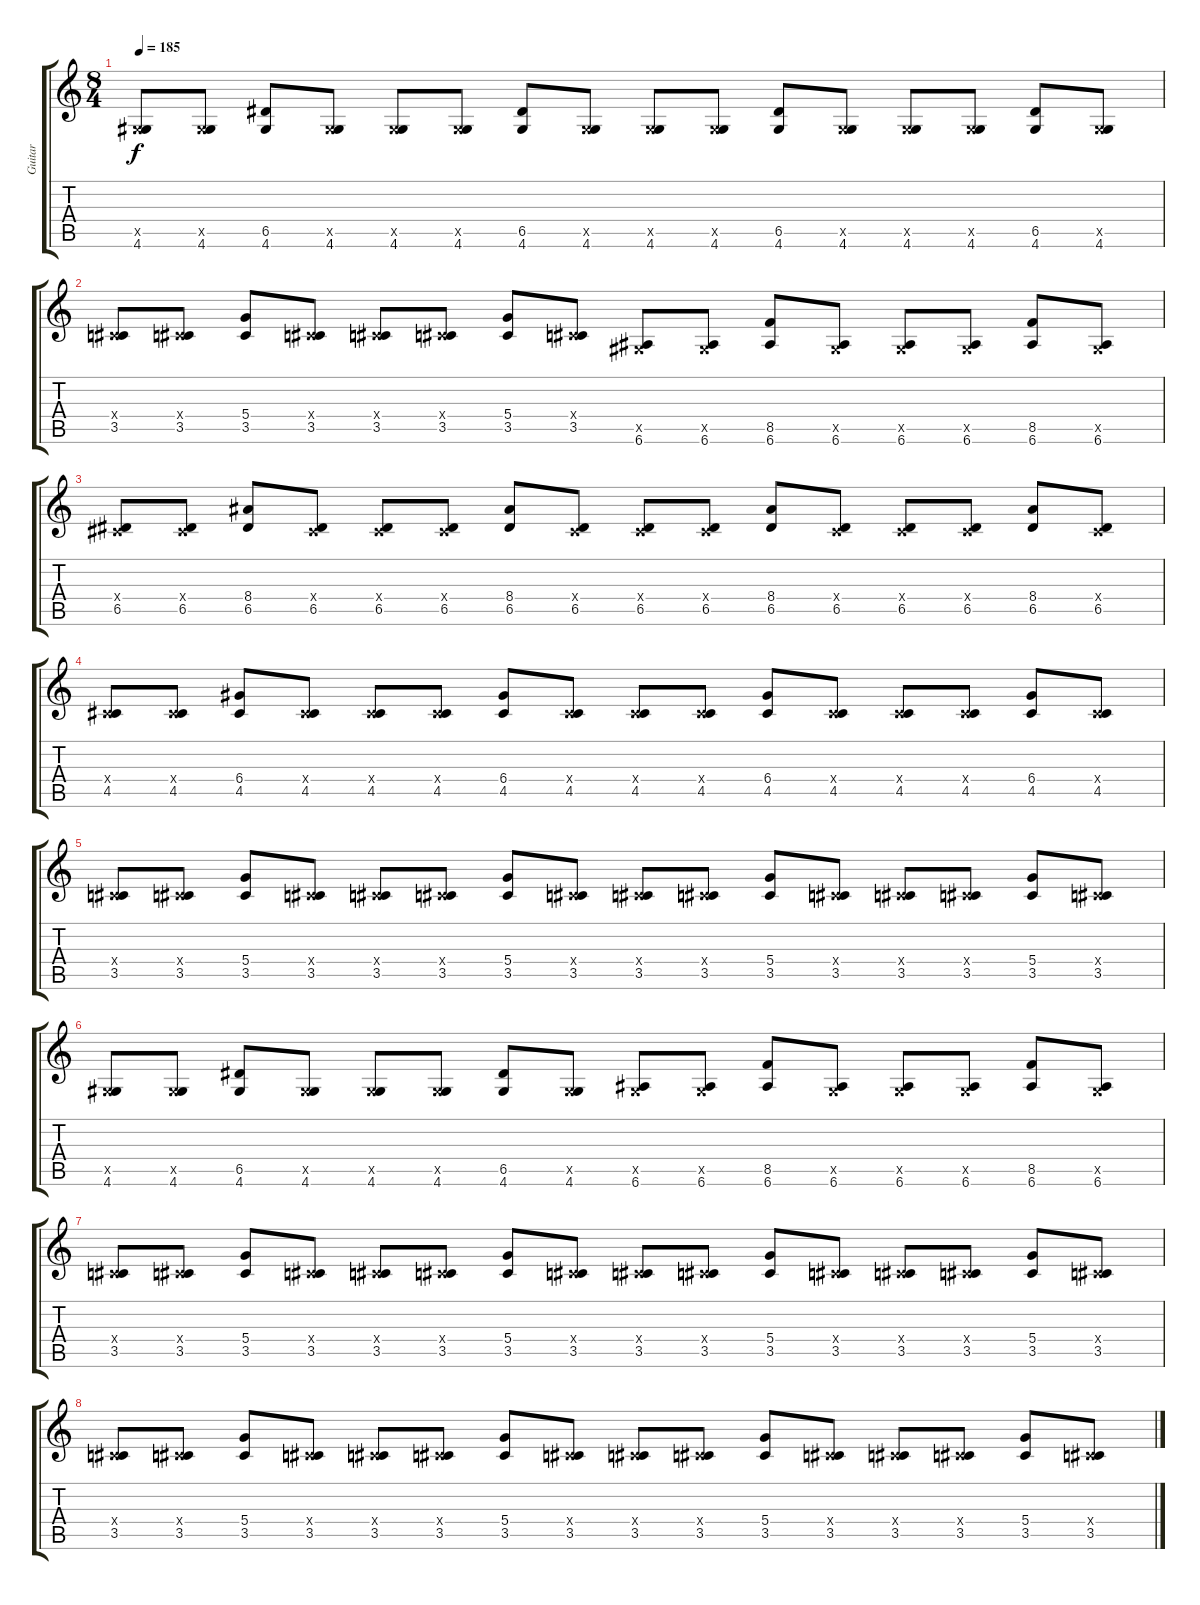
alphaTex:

\track ("Guitar" "Guitar") {instrument overdrivenguitar}
\staff {score tabs}
\tuning (E4 B3 G3 D3 A2 E2) {hide}
\ts (8 4)
\tempo 185
\clef g2
\ks c
(-1.5{x} 4.6).8{dy f} (-1.5{x} 4.6).8 (6.5 4.6).8 (-1.5{x} 4.6).8 (-1.5{x} 4.6).8 (-1.5{x} 4.6).8 (6.5 4.6).8 (-1.5{x} 4.6).8 (-1.5{x} 4.6).8 (-1.5{x} 4.6).8 (6.5 4.6).8 (-1.5{x} 4.6).8 (-1.5{x} 4.6).8 (-1.5{x} 4.6).8 (6.5 4.6).8 (-1.5{x} 4.6).8 |
(-1.4{x} 3.5).8 (-1.4{x} 3.5).8 (5.4 3.5).8 (-1.4{x} 3.5).8 (-1.4{x} 3.5).8 (-1.4{x} 3.5).8 (5.4 3.5).8 (-1.4{x} 3.5).8 (-1.5{x} 6.6).8 (-1.5{x} 6.6).8 (8.5 6.6).8 (-1.5{x} 6.6).8 (-1.5{x} 6.6).8 (-1.5{x} 6.6).8 (8.5 6.6).8 (-1.5{x} 6.6).8 |
(-1.4{x} 6.5).8 (-1.4{x} 6.5).8 (8.4 6.5).8 (-1.4{x} 6.5).8 (-1.4{x} 6.5).8 (-1.4{x} 6.5).8 (8.4 6.5).8 (-1.4{x} 6.5).8 (-1.4{x} 6.5).8 (-1.4{x} 6.5).8 (8.4 6.5).8 (-1.4{x} 6.5).8 (-1.4{x} 6.5).8 (-1.4{x} 6.5).8 (8.4 6.5).8 (-1.4{x} 6.5).8 |
(-1.4{x} 4.5).8 (-1.4{x} 4.5).8 (6.4 4.5).8 (-1.4{x} 4.5).8 (-1.4{x} 4.5).8 (-1.4{x} 4.5).8 (6.4 4.5).8 (-1.4{x} 4.5).8 (-1.4{x} 4.5).8 (-1.4{x} 4.5).8 (6.4 4.5).8 (-1.4{x} 4.5).8 (-1.4{x} 4.5).8 (-1.4{x} 4.5).8 (6.4 4.5).8 (-1.4{x} 4.5).8 |
(-1.4{x} 3.5).8 (-1.4{x} 3.5).8 (5.4 3.5).8 (-1.4{x} 3.5).8 (-1.4{x} 3.5).8 (-1.4{x} 3.5).8 (5.4 3.5).8 (-1.4{x} 3.5).8 (-1.4{x} 3.5).8 (-1.4{x} 3.5).8 (5.4 3.5).8 (-1.4{x} 3.5).8 (-1.4{x} 3.5).8 (-1.4{x} 3.5).8 (5.4 3.5).8 (-1.4{x} 3.5).8 |
(-1.5{x} 4.6).8 (-1.5{x} 4.6).8 (6.5 4.6).8 (-1.5{x} 4.6).8 (-1.5{x} 4.6).8 (-1.5{x} 4.6).8 (6.5 4.6).8 (-1.5{x} 4.6).8 (-1.5{x} 6.6).8 (-1.5{x} 6.6).8 (8.5 6.6).8 (-1.5{x} 6.6).8 (-1.5{x} 6.6).8 (-1.5{x} 6.6).8 (8.5 6.6).8 (-1.5{x} 6.6).8 |
(-1.4{x} 3.5).8 (-1.4{x} 3.5).8 (5.4 3.5).8 (-1.4{x} 3.5).8 (-1.4{x} 3.5).8 (-1.4{x} 3.5).8 (5.4 3.5).8 (-1.4{x} 3.5).8 (-1.4{x} 3.5).8 (-1.4{x} 3.5).8 (5.4 3.5).8 (-1.4{x} 3.5).8 (-1.4{x} 3.5).8 (-1.4{x} 3.5).8 (5.4 3.5).8 (-1.4{x} 3.5).8 |
(-1.4{x} 3.5).8 (-1.4{x} 3.5).8 (5.4 3.5).8 (-1.4{x} 3.5).8 (-1.4{x} 3.5).8 (-1.4{x} 3.5).8 (5.4 3.5).8 (-1.4{x} 3.5).8 (-1.4{x} 3.5).8 (-1.4{x} 3.5).8 (5.4 3.5).8 (-1.4{x} 3.5).8 (-1.4{x} 3.5).8 (-1.4{x} 3.5).8 (5.4 3.5).8 (-1.4{x} 3.5).8
